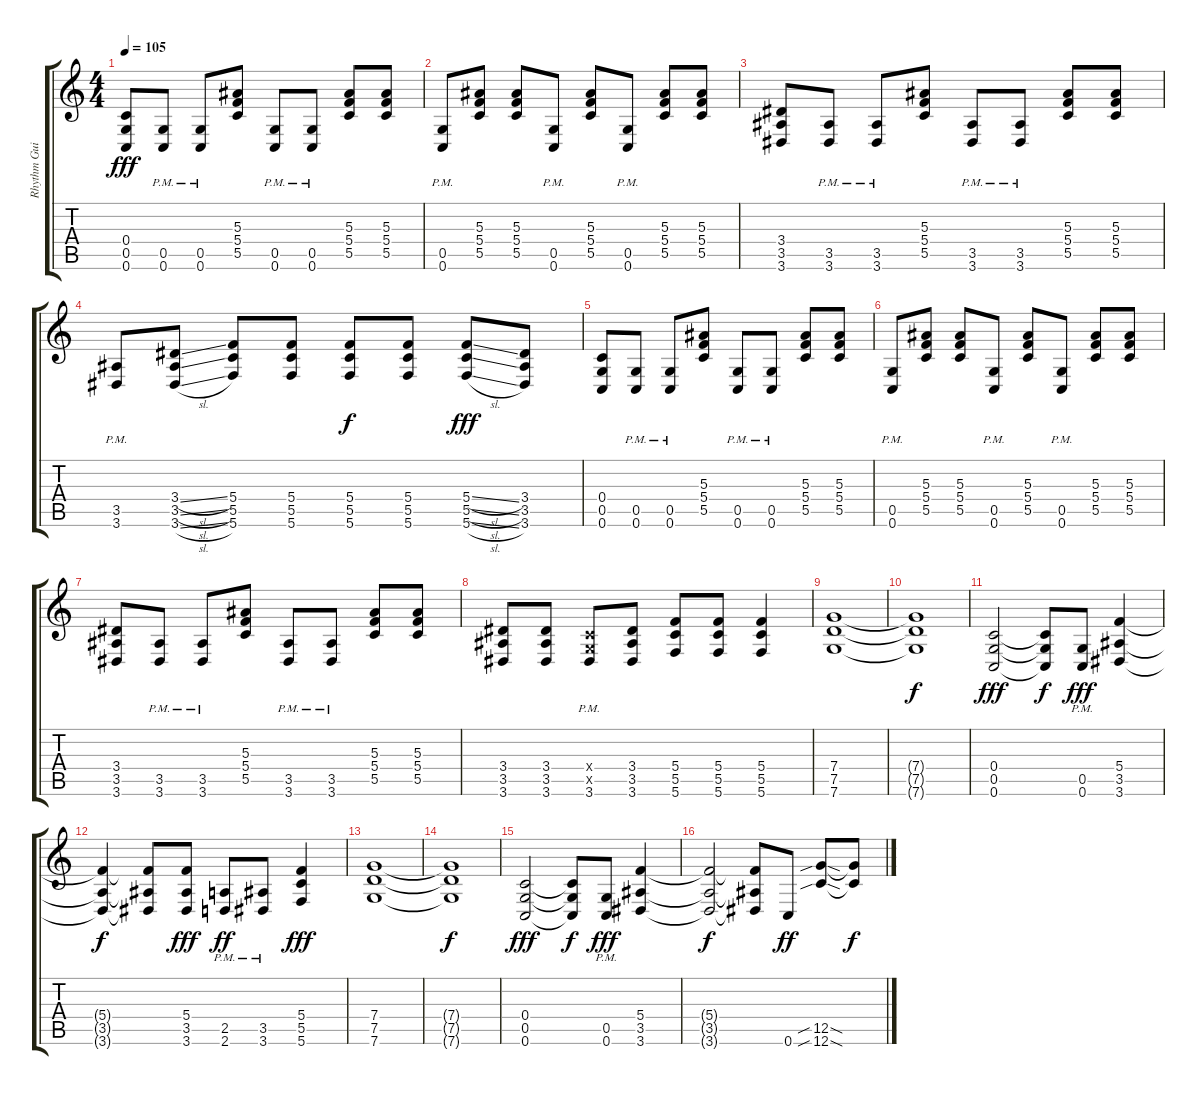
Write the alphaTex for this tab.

\track ("Rhythm Guitar" "Rhythm Gui") {instrument overdrivenguitar}
\staff {score tabs}
\tuning (D4 A3 F3 C3 G2 C2) {hide}
\ts (4 4)
\tempo 105
\clef g2
\ks c
(0.4 0.5 0.6).8{dy fff} (0.5{pm} 0.6{pm}).8 (0.5{pm} 0.6{pm}).8 (5.3 5.4 5.5).8 (0.5{pm} 0.6{pm}).8 (0.5{pm} 0.6{pm}).8 (5.3 5.4 5.5).8 (5.3 5.4 5.5).8 |
(0.5{pm} 0.6{pm}).8 (5.3 5.4 5.5).8 (5.3 5.4 5.5).8 (0.5{pm} 0.6{pm}).8 (5.3 5.4 5.5).8 (0.5{pm} 0.6{pm}).8 (5.3 5.4 5.5).8 (5.3 5.4 5.5).8 |
(3.4 3.5 3.6).8 (3.5{pm} 3.6{pm}).8 (3.5{pm} 3.6{pm}).8 (5.3 5.4 5.5).8 (3.5{pm} 3.6{pm}).8 (3.5{pm} 3.6{pm}).8 (5.3 5.4 5.5).8 (5.3 5.4 5.5).8 |
(3.5{pm} 3.6{pm}).8 (3.4{sl} 3.5{sl} 3.6{sl}).8 (5.4 5.5 5.6).8 (5.4 5.5 5.6).8 (5.4 5.5 5.6).8{dy f} (5.4 5.5 5.6).8 (5.4{sl} 5.5{sl} 5.6{sl}).8{dy fff} (3.4 3.5 3.6).8 |
(0.4 0.5 0.6).8 (0.5{pm} 0.6{pm}).8 (0.5{pm} 0.6{pm}).8 (5.3 5.4 5.5).8 (0.5{pm} 0.6{pm}).8 (0.5{pm} 0.6{pm}).8 (5.3 5.4 5.5).8 (5.3 5.4 5.5).8 |
(0.5{pm} 0.6{pm}).8 (5.3 5.4 5.5).8 (5.3 5.4 5.5).8 (0.5{pm} 0.6{pm}).8 (5.3 5.4 5.5).8 (0.5{pm} 0.6{pm}).8 (5.3 5.4 5.5).8 (5.3 5.4 5.5).8 |
(3.4 3.5 3.6).8 (3.5{pm} 3.6{pm}).8 (3.5{pm} 3.6{pm}).8 (5.3 5.4 5.5).8 (3.5{pm} 3.6{pm}).8 (3.5{pm} 3.6{pm}).8 (5.3 5.4 5.5).8 (5.3 5.4 5.5).8 |
(3.4 3.5 3.6).8 (3.4 3.5 3.6).8 (0.4{x} 0.5{x} 3.6{pm}).8 (3.4 3.5 3.6).8 (5.4 5.5 5.6).8 (5.4 5.5 5.6).8 (5.4 5.5 5.6).4 |
(7.4 7.5 7.6).1 |
(7.4{t} 7.5{t} 7.6{t}).1{dy f} |
(0.4 0.5 0.6).2{dy fff} (0.4{t} 0.5{t} 0.6{t}).8{dy f} (0.5{pm} 0.6{pm}).8{dy fff} (5.4 3.5 3.6).4 |
(5.4{t} 3.5{t} 3.6{t}).4{dy f} (5.4{t} 3.5{t} 3.6{t}).8 (5.4 3.5 3.6).8{dy fff} (2.5{pm} 2.6{pm}).8{dy ff} (3.5{pm} 3.6{pm}).8 (5.4 5.5 5.6).4{dy fff} |
(7.4 7.5 7.6).1 |
(7.4{t} 7.5{t} 7.6{t}).1{dy f} |
(0.4 0.5 0.6).2{dy fff} (0.4{t} 0.5{t} 0.6{t}).8{dy f} (0.5{pm} 0.6{pm}).8{dy fff} (5.4 3.5 3.6).4 |
(5.4{t} 3.5{t} 3.6{t}).2{dy f} (5.4{t} 3.5{t} 3.6{t}).8 0.6.8{dy ff} (12.5{sib sod} 12.6{sib sod}).8 (12.5{t} 12.6{t}).8{dy f}
